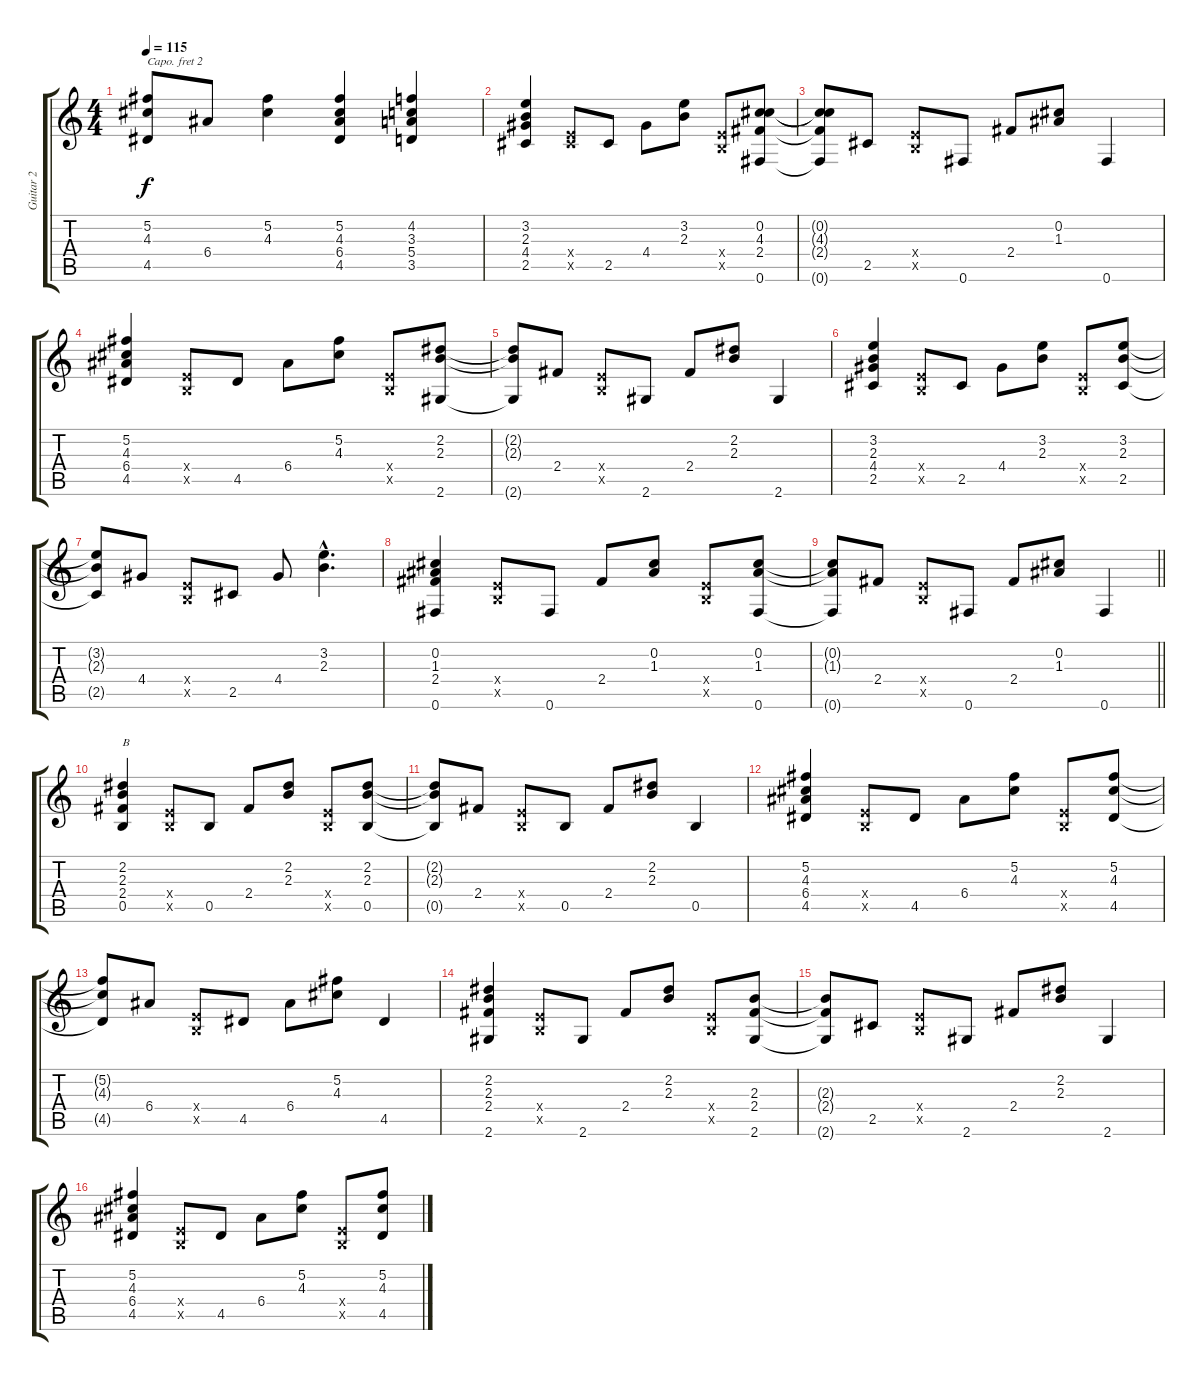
\track ("Guitar 2" "Guitar 2") {instrument acousticguitarnylon}
\staff {score tabs}
\capo 2
\tuning (E4 B3 G3 D3 A2 E2) {hide}
\ts (4 4)
\tempo 115
\clef g2
\ks c
(5.2{t} 4.3{t} 4.5{t}).8{dy f} 6.4.8 (5.2 4.3).4 (5.2 4.3 6.4 4.5).4 (4.2 3.3 5.4 3.5).4 |
(3.2 2.3 4.4 2.5).4 (0.4{x} 2.5{x}).8 2.5.8 4.4.8 (3.2 2.3).8 (0.4{x} 0.5{x}).8 (0.2 4.3 2.4 0.6).8 |
(0.2{t} 4.3{t} 2.4{t} 0.6{t}).8 2.5.8 (0.4{x} 0.5{x}).8 0.6.8 2.4.8 (0.2 1.3).8 0.6.4 |
(5.2 4.3 6.4 4.5).4 (0.4{x} 0.5{x}).8 4.5.8 6.4.8 (5.2 4.3).8 (0.4{x} 0.5{x}).8 (2.2 2.3 2.6).8 |
(2.2{t} 2.3{t} 2.6{t}).8 2.4.8 (0.4{x} 0.5{x}).8 2.6.8 2.4.8 (2.2 2.3).8 2.6.4 |
(3.2 2.3 4.4 2.5).4 (0.4{x} 0.5{x}).8 2.5.8 4.4.8 (3.2 2.3).8 (0.4{x} 0.5{x}).8 (3.2 2.3 2.5).8 |
(3.2{t} 2.3{t} 2.5{t}).8 4.4.8 (0.4{x} 0.5{x}).8 2.5.8 4.4.8 (3.2{hac} 2.3{hac}).4{d} |
(0.2 1.3 2.4 0.6).4 (0.4{x} 0.5{x}).8 0.6.8 2.4.8 (0.2 1.3).8 (0.4{x} 0.5{x}).8 (0.2 1.3 0.6).8 |
\barLineRight lightlight
(0.2{t} 1.3{t} 0.6{t}).8 2.4.8 (0.4{x} 0.5{x}).8 0.6.8 2.4.8 (0.2 1.3).8 0.6.4 |
(2.2 2.3 2.4 0.5).4{txt "B"} (0.4{x} 0.5{x}).8 0.5.8 2.4.8 (2.2 2.3).8 (0.4{x} 0.5{x}).8 (2.2 2.3 0.5).8 |
(2.2{t} 2.3{t} 0.5{t}).8 2.4.8 (0.4{x} 0.5{x}).8 0.5.8 2.4.8 (2.2 2.3).8 0.5.4 |
(5.2 4.3 6.4 4.5).4 (0.4{x} 0.5{x}).8 4.5.8 6.4.8 (5.2 4.3).8 (0.4{x} 0.5{x}).8 (5.2 4.3 4.5).8 |
(5.2{t} 4.3{t} 4.5{t}).8 6.4.8 (0.4{x} 0.5{x}).8 4.5.8 6.4.8 (5.2 4.3).8 4.5.4 |
(2.2 2.3 2.4 2.6).4 (0.4{x} 0.5{x}).8 2.6.8 2.4.8 (2.2 2.3).8 (0.4{x} 0.5{x}).8 (2.3 2.4 2.6).8 |
(2.3{t} 2.4{t} 2.6{t}).8 2.5.8 (0.4{x} 0.5{x}).8 2.6.8 2.4.8 (2.2 2.3).8 2.6.4 |
(5.2 4.3 6.4 4.5).4 (0.4{x} 0.5{x}).8 4.5.8 6.4.8 (5.2 4.3).8 (0.4{x} 0.5{x}).8 (5.2 4.3 4.5).8
